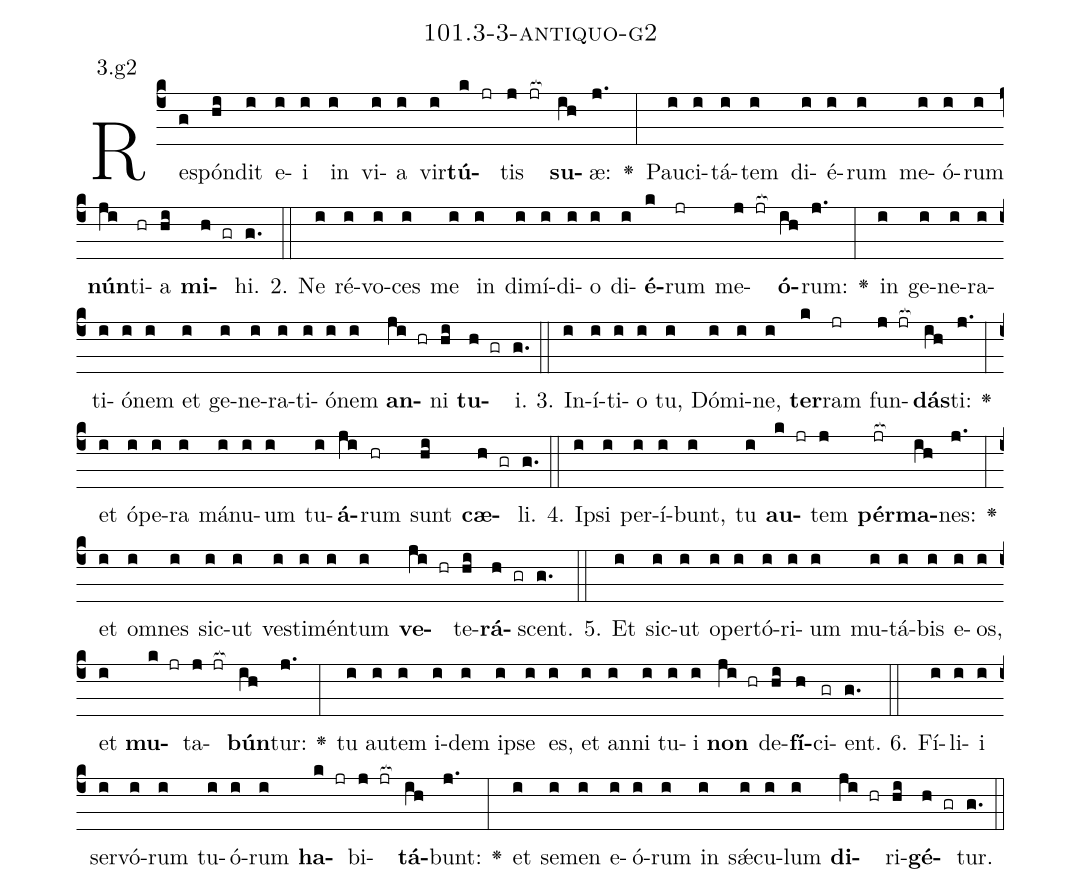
name: 101.3-3-antiquo-g2;
annotation: 3.g2;
%%
(c4)Re(g)spón(hi)dit(i) e(i)i(i) in(i) vi(i)a(i) vir(i)<b>tú</b>(k jr)tis(j jr[ocb:1{]) <b>su</b>(ih[ocb:0}])æ:(j.) <v>\greheightstar</v>(:) Pau(i)ci(i)tá(i)tem(i) di(i)é(i)rum(i) me(i)ó(i)rum(i) <b>nún</b>(ji)ti(hr)a(hi) <b>mi</b>(h gr)hi.(g.) (::)
2. Ne(i) ré(i)vo(i)ces(i) me(i) in(i) di(i)mí(i)di(i)o(i) di(i)<b>é</b>(k)rum(jr) me(j jr[ocb:1{])<b>ó</b>(ih[ocb:0}])rum:(j.) <v>\greheightstar</v>(:) in(i) ge(i)ne(i)ra(i)ti(i)ó(i)nem(i) et(i) ge(i)ne(i)ra(i)ti(i)ó(i)nem(i) <b>an</b>(ji hr)ni(hi) <b>tu</b>(h gr)i.(g.) (::)
3. In(i)í(i)ti(i)o(i) tu,(i) Dó(i)mi(i)ne,(i) <b>ter</b>(k)ram(jr) fun(j jr[ocb:1{])<b>dás</b>(ih[ocb:0}])ti:(j.) <v>\greheightstar</v>(:) et(i) ó(i)pe(i)ra(i) má(i)nu(i)um(i) tu(i)<b>á</b>(ji)rum(hr) sunt(hi) <b>cæ</b>(h gr)li.(g.) (::)
4. Ip(i)si(i) per(i)í(i)bunt,(i) tu(i) <b>au</b>(k jr)tem(j) <b>pér</b>(jr[ocb:1{])<b>ma</b>(ih[ocb:0}])nes:(j.) <v>\greheightstar</v>(:) et(i) om(i)nes(i) sic(i)ut(i) ves(i)ti(i)mén(i)tum(i) <b>ve</b>(ji hr)te(hi)<b>rá</b>(h gr)scent.(g.) (::)
5. Et(i) sic(i)ut(i) o(i)per(i)tó(i)ri(i)um(i) mu(i)tá(i)bis(i) e(i)os,(i) et(i) <b>mu</b>(k jr)ta(j jr[ocb:1{])<b>bún</b>(ih[ocb:0}])tur:(j.) <v>\greheightstar</v>(:) tu(i) au(i)tem(i) i(i)dem(i) ip(i)se(i) es,(i) et(i) an(i)ni(i) tu(i)i(i) <b>non</b>(ji hr) de(hi)<b>fí</b>(h)ci(gr)ent.(g.) (::)
6. Fí(i)li(i)i(i) ser(i)vó(i)rum(i) tu(i)ó(i)rum(i) <b>ha</b>(k jr)bi(j jr[ocb:1{])<b>tá</b>(ih[ocb:0}])bunt:(j.) <v>\greheightstar</v>(:) et(i) se(i)men(i) e(i)ó(i)rum(i) in(i) sǽ(i)cu(i)lum(i) <b>di</b>(ji hr)ri(hi)<b>gé</b>(h gr)tur.(g.) (::)
